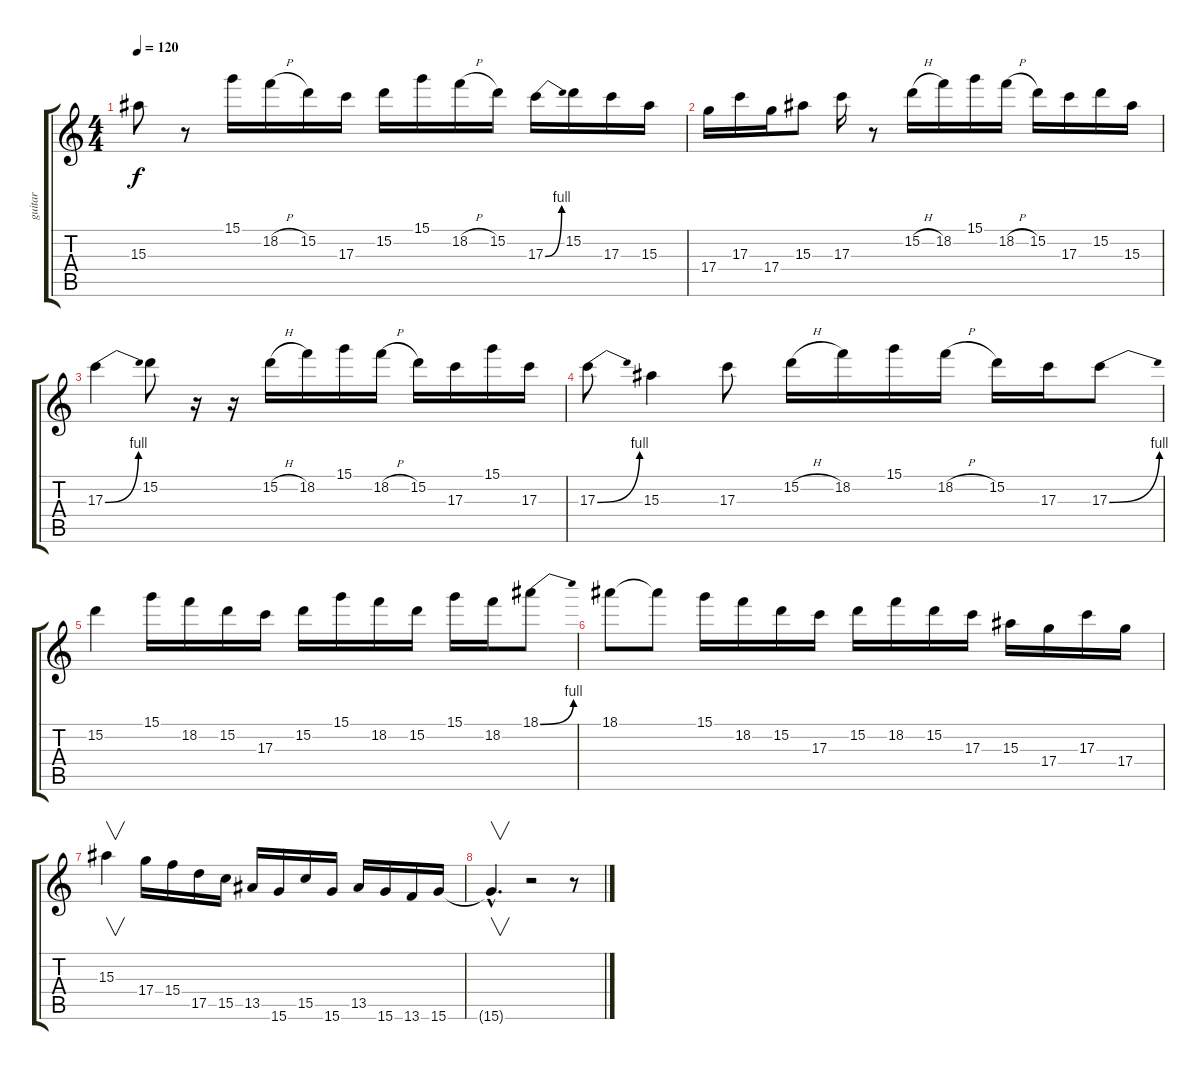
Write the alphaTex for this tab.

\track ("guitar" "guitar") {instrument distortionguitar}
\staff {score tabs}
\tuning (E4 B3 G3 D3 A2 E2) {hide}
\ts (4 4)
\tempo 120
\clef g2
\ks c
15.3{t}.8{dy f} r.8 15.1.16 18.2{h}.16 15.2.16 17.3.16 15.2.16 15.1.16 18.2{h}.16 15.2.16 17.3{be (bend 0 0 60 4)}.16 15.2.16 17.3.16 15.3.16 |
17.4.16 17.3.16 17.4.16 15.3.8 17.3.16 r.8 15.2{h}.16 18.2.16 15.1.16 18.2{h}.16 15.2.16 17.3.16 15.2.16 15.3.16 |
17.3{be (bend 0 0 60 4)}.4 15.2.8 r.16 r.16 15.2{h}.16 18.2.16 15.1.16 18.2{h}.16 15.2.16 17.3.16 15.1.16 17.3.16 |
17.3{be (bend 0 0 60 4)}.8 15.3.4 17.3.8 15.2{h}.16 18.2.16 15.1.16 18.2{h}.16 15.2.16 17.3.16 17.3{be (bend 0 0 60 4)}.8 |
15.2.4 15.1.16 18.2.16 15.2.16 17.3.16 15.2.16 15.1.16 18.2.16 15.2.16 15.1.16 18.2.16 18.1{be (bend 0 0 60 4)}.8 |
18.1.8 18.1{t}.8 15.1.16 18.2.16 15.2.16 17.3.16 15.2.16 18.2.16 15.2.16 17.3.16 15.3.16 17.4.16 17.3.16 17.4.16 |
15.3.4{v volume 10} 17.4.16 15.4.16 17.5.16 15.5.16 13.5.16 15.6.16 15.5.16 15.6.16 13.5.16 15.6.16 13.6.16 15.6.16 |
15.6{hac t}.4{v d} r.2 r.8
